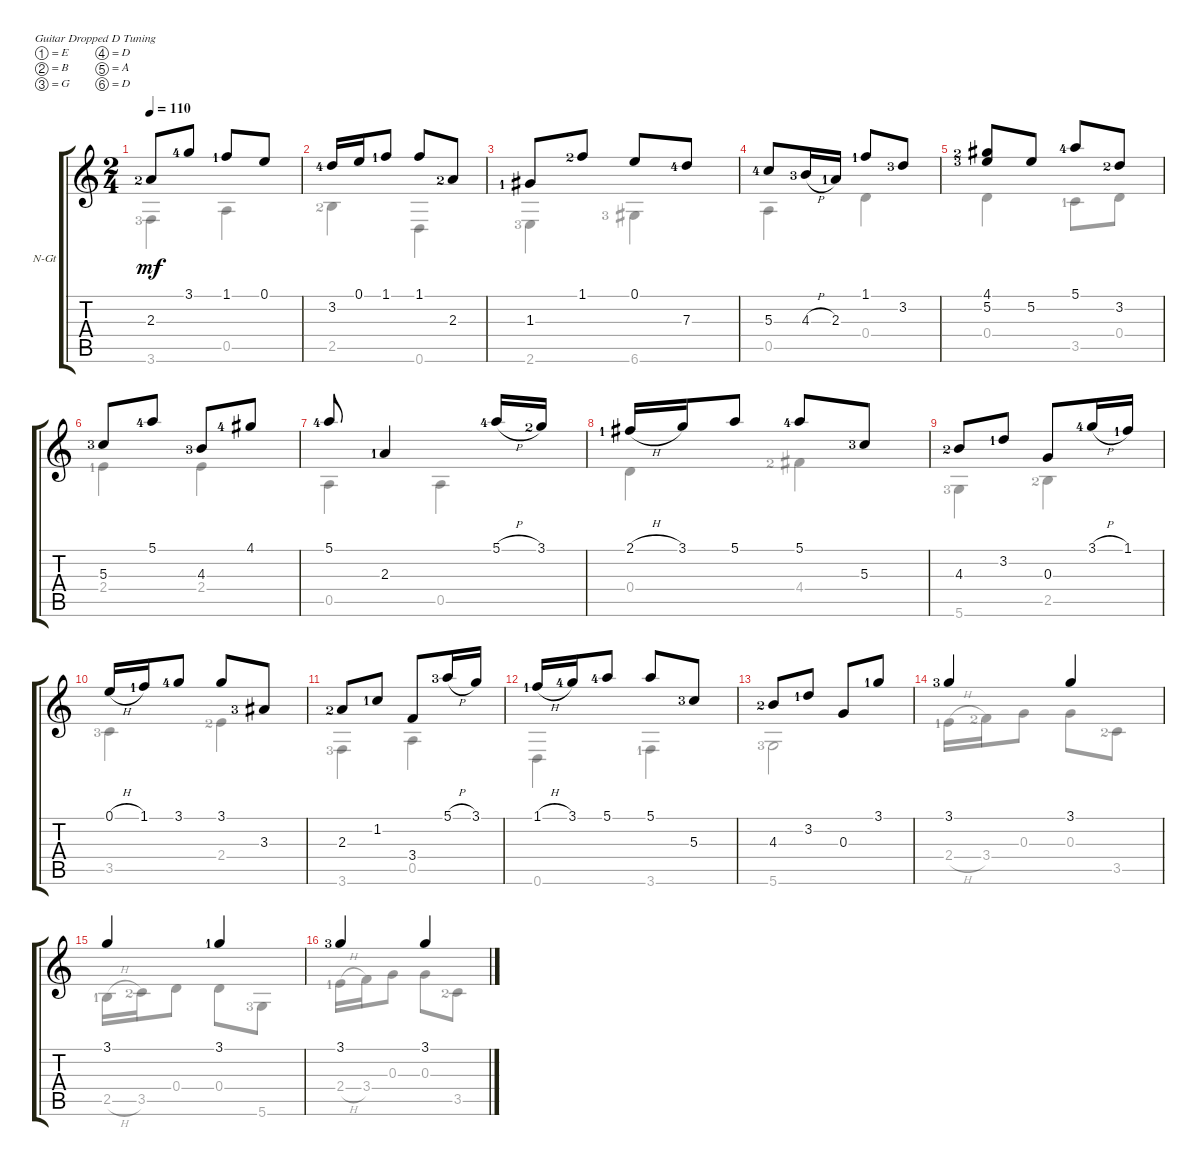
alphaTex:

\defaultSystemsLayout 4
\bracketExtendMode groupsimilarinstruments
\firstSystemTrackNameOrientation horizontal
\otherSystemsTrackNameOrientation horizontal
\track ("Nylon Guitar" "N-Gt") {instrument acousticguitarnylon}
\staff {score tabs}
\tuning (E4 B3 G3 D3 A2 D2)
\voice
\ts (2 4)
\tempo 110
\clef g2
\ks c
2.3{lf 3}.8{dy mf} 3.1{lf 5}.8 1.1{lf 2}.8 0.1.8 |
3.2{lf 5}.16 0.1.16 1.1{lf 2}.8 1.1.8 2.3{lf 3}.8 |
1.3{lf 2}.8 1.1{lf 3}.8 0.1.8 7.3{lf 5}.8 |
5.3{lf 5}.8 4.3{h lf 4}.16 2.3{lf 2}.16 1.1{lf 2}.8 3.2{lf 4}.8 |
(4.1{lf 3} 5.2{lf 4}).8 5.2.8 5.1{lf 5}.8 3.2{lf 3}.8 |
5.3{lf 4}.8 5.1{lf 5}.8 4.3{lf 4}.8 4.1{lf 5}.8 |
5.1{lf 5}.8 2.3{lf 2}.4 5.1{h lf 5}.16 3.1{lf 3}.16 |
2.1{h lf 2}.16 3.1.16 5.1.8 5.1{lf 5}.8 5.3{lf 4}.8 |
4.3{lf 3}.8 3.2{lf 2}.8 0.3.8 3.1{h lf 5}.16 1.1{lf 2}.16 |
0.1{h}.16 1.1{lf 2}.16 3.1{lf 5}.8 3.1.8 3.3{lf 4}.8 |
2.3{lf 3}.8 1.2{lf 2}.8 3.4.8 5.1{h lf 4}.16 3.1.16 |
1.1{h lf 2}.16 3.1{lf 5}.16 5.1{lf 5}.8 5.1.8 5.3{lf 4}.8 |
4.3{lf 3}.8 3.2{lf 2}.8 0.3.8 3.1{lf 2}.8 |
3.1{lf 4}.4 3.1.4 |
3.1.4 3.1{lf 2}.4 |
3.1{lf 4}.4 3.1.4
\voice
\clef g2
\ottava regular
\simile none
\ks c
3.6{lf 4}.4{dy mf} 0.5.4 |
2.5{lf 3}.4 0.6.4 |
2.6{lf 4}.4 6.6{lf 4}.4 |
0.5.4 0.4.4 |
0.4.4 3.5{lf 2}.8 0.4.8 |
2.4{lf 2}.4 2.4.4 |
0.5.4 0.5.4 |
0.4.4 4.4{lf 3}.4 |
5.6{lf 4}.4 2.5{lf 3}.4 |
3.5{lf 4}.4 2.4{lf 3}.4 |
3.6{lf 4}.4 0.5.4 |
0.6.4 3.6{lf 2}.4 |
5.6{lf 4}.2 |
2.4{h lf 2}.16 3.4{lf 3}.16 0.3.8 0.3.8 3.5{lf 3}.8 |
2.5{h lf 2}.16 3.5{lf 3}.16 0.4.8 0.4.8 5.6{lf 4}.8 |
2.4{h lf 2}.16 3.4.16 0.3.8 0.3.8 3.5{lf 3}.8
